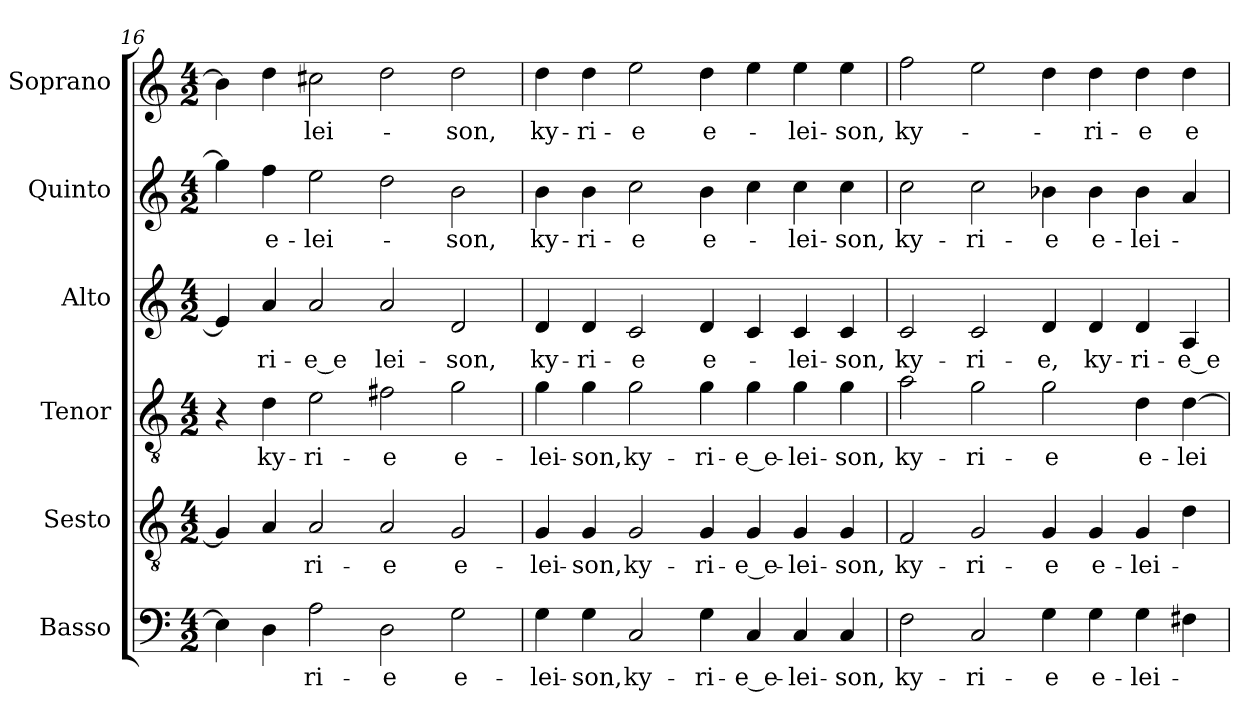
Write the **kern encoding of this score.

**kern	**text	**kern	**text	**kern	**text	**kern	**text	**kern	**text	**kern	**text
*part6	*part6	*part5	*part5	*part4	*part4	*part3	*part3	*part2	*part2	*part1	*part1
*staff6	*staff6	*staff5	*staff5	*staff4	*staff4	*staff3	*staff3	*staff2	*staff2	*staff1	*staff1
*I"Basso	*	*I"Sesto	*	*I"Tenor	*	*I"Alto	*	*I"Quinto	*	*I"Soprano	*
*	*	*I'T.	*	*I'T.	*	*I'A.	*	*	*	*I'Sop.	*
*clefF4	*	*clefGv2	*	*clefGv2	*	*clefG2	*	*clefG2	*	*clefG2	*
*	*	*ITrd7c12	*	*ITrd7c12	*	*	*	*	*	*	*
*k[]	*	*k[]	*	*k[]	*	*k[]	*	*k[]	*	*k[]	*
*C:	*	*C:	*	*C:	*	*C:	*	*C:	*	*C:	*
*M4/2	*	*M4/2	*	*M4/2	*	*M4/2	*	*M4/2	*	*M4/2	*
=16	=16	=16	=16	=16	=16	=16	=16	=16	=16	=16	=16
4Ei\]	.	4GGi/]	.	4r	.	4ei/]	.	4ggi\]	.	4bi\]	.
!	!	!	!	!	!LO:LY:b:color=#000000	!	!	!	!	!	!
!	!	!	!	!	!	!	!LO:LY:b:color=#000000	!	!	!	!
!	!	!	!	!	!	!	!	!	!LO:LY:b:color=#000000	!	!
4Di\	.	4AAi/	.	4Di\	ky-	4ai/	-ri-	4ffi\	e-	4ddi\	.
!	!LO:LY:b:color=#000000	!	!	!	!	!	!	!	!	!	!
!	!	!	!LO:LY:b:color=#000000	!	!	!	!	!	!	!	!
!	!	!	!	!	!LO:LY:b:color=#000000	!	!	!	!	!	!
!	!	!	!	!	!	!	!LO:LY:b:color=#000000	!	!	!	!
!	!	!	!	!	!	!	!	!	!LO:LY:b:color=#000000	!	!
!	!	!	!	!	!	!	!	!	!	!	!LO:LY:b:color=#000000
2Ai\	-ri-	2AAi/	-ri-	2Ei\	-ri-	2ai/	-e_e	2eei\	-lei-	2cc#Xi\	-lei-
!	!LO:LY:b:color=#000000	!	!	!	!	!	!	!	!	!	!
!	!	!	!LO:LY:b:color=#000000	!	!	!	!	!	!	!	!
!	!	!	!	!	!LO:LY:b:color=#000000	!	!	!	!	!	!
!	!	!	!	!	!	!	!LO:LY:b:color=#000000	!	!	!	!
2Di\	-e	2AAi/	-e	2F#Xi\	-e	2ai/	lei-	2ddi\	.	2ddi\	.
!	!LO:LY:b:color=#000000	!	!	!	!	!	!	!	!	!	!
!	!	!	!LO:LY:b:color=#000000	!	!	!	!	!	!	!	!
!	!	!	!	!	!LO:LY:b:color=#000000	!	!	!	!	!	!
!	!	!	!	!	!	!	!LO:LY:b:color=#000000	!	!	!	!
!	!	!	!	!	!	!	!	!	!LO:LY:b:color=#000000	!	!
!	!	!	!	!	!	!	!	!	!	!	!LO:LY:b:color=#000000
2Gi\	e-	2GGi/	e-	2Gi\	e-	2di/	-son,	2bi\	-son,	2ddi\	-son,
!!LO:LB:g=z
=17	=17	=17	=17	=17	=17	=17	=17	=17	=17	=17	=17
!	!LO:LY:b:color=#000000	!	!	!	!	!	!	!	!	!	!
!	!	!	!LO:LY:b:color=#000000	!	!	!	!	!	!	!	!
!	!	!	!	!	!LO:LY:b:color=#000000	!	!	!	!	!	!
!	!	!	!	!	!	!	!LO:LY:b:color=#000000	!	!	!	!
!	!	!	!	!	!	!	!	!	!LO:LY:b:color=#000000	!	!
!	!	!	!	!	!	!	!	!	!	!	!LO:LY:b:color=#000000
4Gi\	-lei-	4GGi/	-lei-	4Gi\	-lei-	4di/	ky-	4bi\	ky-	4ddi\	ky-
!	!LO:LY:b:color=#000000	!	!	!	!	!	!	!	!	!	!
!	!	!	!LO:LY:b:color=#000000	!	!	!	!	!	!	!	!
!	!	!	!	!	!LO:LY:b:color=#000000	!	!	!	!	!	!
!	!	!	!	!	!	!	!LO:LY:b:color=#000000	!	!	!	!
!	!	!	!	!	!	!	!	!	!LO:LY:b:color=#000000	!	!
!	!	!	!	!	!	!	!	!	!	!	!LO:LY:b:color=#000000
4Gi\	-son,	4GGi/	-son,	4Gi\	-son,	4di/	-ri-	4bi\	-ri-	4ddi\	-ri-
!	!LO:LY:b:color=#000000	!	!	!	!	!	!	!	!	!	!
!	!	!	!LO:LY:b:color=#000000	!	!	!	!	!	!	!	!
!	!	!	!	!	!LO:LY:b:color=#000000	!	!	!	!	!	!
!	!	!	!	!	!	!	!LO:LY:b:color=#000000	!	!	!	!
!	!	!	!	!	!	!	!	!	!LO:LY:b:color=#000000	!	!
!	!	!	!	!	!	!	!	!	!	!	!LO:LY:b:color=#000000
2Ci/	ky-	2GGi/	ky-	2Gi\	ky-	2ci/	-e	2cci\	-e	2eei\	-e
!	!LO:LY:b:color=#000000	!	!	!	!	!	!	!	!	!	!
!	!	!	!LO:LY:b:color=#000000	!	!	!	!	!	!	!	!
!	!	!	!	!	!LO:LY:b:color=#000000	!	!	!	!	!	!
!	!	!	!	!	!	!	!LO:LY:b:color=#000000	!	!	!	!
!	!	!	!	!	!	!	!	!	!LO:LY:b:color=#000000	!	!
!	!	!	!	!	!	!	!	!	!	!	!LO:LY:b:color=#000000
4Gi\	-ri-	4GGi/	-ri-	4Gi\	-ri-	4di/	e-	4bi\	e-	4ddi\	e-
!	!LO:LY:b:color=#000000	!	!	!	!	!	!	!	!	!	!
!	!	!	!LO:LY:b:color=#000000	!	!	!	!	!	!	!	!
!	!	!	!	!	!LO:LY:b:color=#000000	!	!	!	!	!	!
4Ci/	-e_e-	4GGi/	-e_e-	4Gi\	-e_e-	4ci/	.	4cci\	.	4eei\	.
!	!LO:LY:b:color=#000000	!	!	!	!	!	!	!	!	!	!
!	!	!	!LO:LY:b:color=#000000	!	!	!	!	!	!	!	!
!	!	!	!	!	!LO:LY:b:color=#000000	!	!	!	!	!	!
!	!	!	!	!	!	!	!LO:LY:b:color=#000000	!	!	!	!
!	!	!	!	!	!	!	!	!	!LO:LY:b:color=#000000	!	!
!	!	!	!	!	!	!	!	!	!	!	!LO:LY:b:color=#000000
4Ci/	-lei-	4GGi/	-lei-	4Gi\	-lei-	4ci/	-lei-	4cci\	-lei-	4eei\	-lei-
!	!LO:LY:b:color=#000000	!	!	!	!	!	!	!	!	!	!
!	!	!	!LO:LY:b:color=#000000	!	!	!	!	!	!	!	!
!	!	!	!	!	!LO:LY:b:color=#000000	!	!	!	!	!	!
!	!	!	!	!	!	!	!LO:LY:b:color=#000000	!	!	!	!
!	!	!	!	!	!	!	!	!	!LO:LY:b:color=#000000	!	!
!	!	!	!	!	!	!	!	!	!	!	!LO:LY:b:color=#000000
4Ci/	-son,	4GGi/	-son,	4Gi\	-son,	4ci/	-son,	4cci\	-son,	4eei\	-son,
=18	=18	=18	=18	=18	=18	=18	=18	=18	=18	=18	=18
!	!LO:LY:b:color=#000000	!	!	!	!	!	!	!	!	!	!
!	!	!	!LO:LY:b:color=#000000	!	!	!	!	!	!	!	!
!	!	!	!	!	!LO:LY:b:color=#000000	!	!	!	!	!	!
!	!	!	!	!	!	!	!LO:LY:b:color=#000000	!	!	!	!
!	!	!	!	!	!	!	!	!	!LO:LY:b:color=#000000	!	!
!	!	!	!	!	!	!	!	!	!	!	!LO:LY:b:color=#000000
2Fi\	ky-	2FFi/	ky-	2Ai\	ky-	2ci/	ky-	2cci\	ky-	2ffi\	ky-
!	!LO:LY:b:color=#000000	!	!	!	!	!	!	!	!	!	!
!	!	!	!LO:LY:b:color=#000000	!	!	!	!	!	!	!	!
!	!	!	!	!	!LO:LY:b:color=#000000	!	!	!	!	!	!
!	!	!	!	!	!	!	!LO:LY:b:color=#000000	!	!	!	!
!	!	!	!	!	!	!	!	!	!LO:LY:b:color=#000000	!	!
2Ci/	-ri-	2GGi/	-ri-	2Gi\	-ri-	2ci/	-ri-	2cci\	-ri-	2eei\	.
!	!LO:LY:b:color=#000000	!	!	!	!	!	!	!	!	!	!
!	!	!	!LO:LY:b:color=#000000	!	!	!	!	!	!	!	!
!	!	!	!	!	!LO:LY:b:color=#000000	!	!	!	!	!	!
!	!	!	!	!	!	!	!LO:LY:b:color=#000000	!	!	!	!
!	!	!	!	!	!	!	!	!	!LO:LY:b:color=#000000	!	!
4Gi\	-e	4GGi/	-e	2Gi\	-e	4di/	-e,	4b-Xi\	-e	4ddi\	.
!	!LO:LY:b:color=#000000	!	!	!	!	!	!	!	!	!	!
!	!	!	!LO:LY:b:color=#000000	!	!	!	!	!	!	!	!
!	!	!	!	!	!	!	!LO:LY:b:color=#000000	!	!	!	!
!	!	!	!	!	!	!	!	!	!LO:LY:b:color=#000000	!	!
!	!	!	!	!	!	!	!	!	!	!	!LO:LY:b:color=#000000
4Gi\	e-	4GGi/	e-	.	.	4di/	ky-	4b-i\	e-	4ddi\	-ri-
!	!LO:LY:b:color=#000000	!	!	!	!	!	!	!	!	!	!
!	!	!	!LO:LY:b:color=#000000	!	!	!	!	!	!	!	!
!	!	!	!	!	!LO:LY:b:color=#000000	!	!	!	!	!	!
!	!	!	!	!	!	!	!LO:LY:b:color=#000000	!	!	!	!
!	!	!	!	!	!	!	!	!	!LO:LY:b:color=#000000	!	!
!	!	!	!	!	!	!	!	!	!	!	!LO:LY:b:color=#000000
4Gi\	-lei-	4GGi/	-lei-	4Di\	e-	4di/	-ri-	4b-i\	-lei-	4ddi\	-e
!	!	!	!	!	!LO:LY:b:color=#000000	!	!	!	!	!	!
!	!	!	!	!	!	!	!LO:LY:b:color=#000000	!	!	!	!
!	!	!	!	!	!	!	!	!	!	!	!LO:LY:b:color=#000000
4F#Xi\	.	4Di\	.	[4Di\	-lei-	4Ai/	-e_e-	4ai/	.	4ddi\	e-
=	=	=	=	=	=	=	=	=	=	=	=
*-	*-	*-	*-	*-	*-	*-	*-	*-	*-	*-	*-
